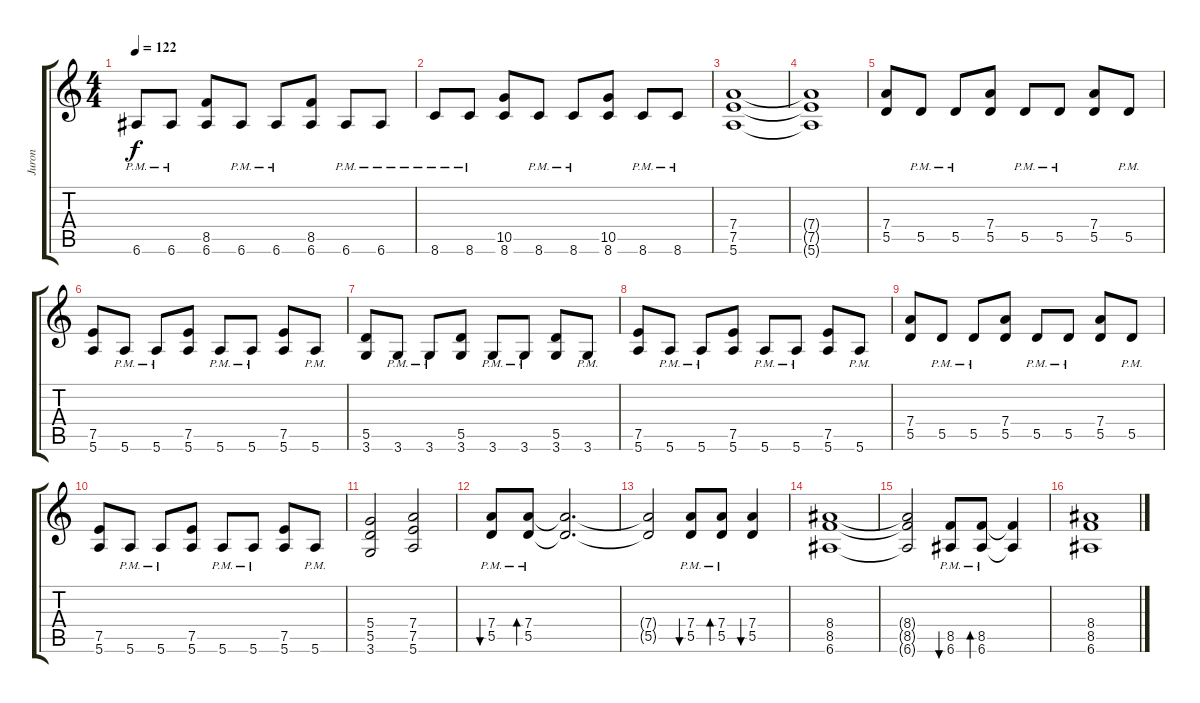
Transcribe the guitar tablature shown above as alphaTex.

\track ("Juron" "Juron") {instrument distortionguitar}
\staff {score tabs}
\tuning (E4 B3 G3 D3 A2 E2) {hide}
\ts (4 4)
\tempo 122
\clef g2
\ks c
6.6{pm}.8{dy f volume 12} 6.6{pm}.8 (8.5 6.6).8 6.6{pm}.8 6.6{pm}.8 (8.5 6.6).8 6.6{pm}.8 6.6{pm}.8 |
8.6{pm}.8 8.6{pm}.8 (10.5 8.6).8 8.6{pm}.8 8.6{pm}.8 (10.5 8.6).8 8.6{pm}.8 8.6{pm}.8 |
(7.4 7.5 5.6).1 |
(7.4{t} 7.5{t} 5.6{t}).1 |
(7.4 5.5).8 5.5{pm}.8 5.5{pm}.8 (7.4 5.5).8 5.5{pm}.8 5.5{pm}.8 (7.4 5.5).8 5.5{pm}.8 |
(7.5 5.6).8 5.6{pm}.8 5.6{pm}.8 (7.5 5.6).8 5.6{pm}.8 5.6{pm}.8 (7.5 5.6).8 5.6{pm}.8 |
(5.5 3.6).8 3.6{pm}.8 3.6{pm}.8 (5.5 3.6).8 3.6{pm}.8 3.6{pm}.8 (5.5 3.6).8 3.6{pm}.8 |
(7.5 5.6).8 5.6{pm}.8 5.6{pm}.8 (7.5 5.6).8 5.6{pm}.8 5.6{pm}.8 (7.5 5.6).8 5.6{pm}.8 |
(7.4 5.5).8 5.5{pm}.8 5.5{pm}.8 (7.4 5.5).8 5.5{pm}.8 5.5{pm}.8 (7.4 5.5).8 5.5{pm}.8 |
(7.5 5.6).8 5.6{pm}.8 5.6{pm}.8 (7.5 5.6).8 5.6{pm}.8 5.6{pm}.8 (7.5 5.6).8 5.6{pm}.8 |
(5.4 5.5 3.6).2 (7.4 7.5 5.6).2 |
(7.4{pm} 5.5{pm}).8{bu 60} (7.4{pm} 5.5{pm}).8{bd 60} (7.4{t} 5.5{t}).2{d} |
(7.4{t} 5.5{t}).2 (7.4{pm} 5.5{pm}).8{bu 60} (7.4{pm} 5.5{pm}).8{bd 60} (7.4 5.5).4{bu 60} |
(8.4 8.5 6.6).1 |
(8.4{t} 8.5{t} 6.6{t}).2 (8.5{pm} 6.6{pm}).8{bu 60} (8.5{pm} 6.6{pm}).8{bd 60} (8.5{t} 6.6{t}).4 |
(8.4 8.5 6.6).1
